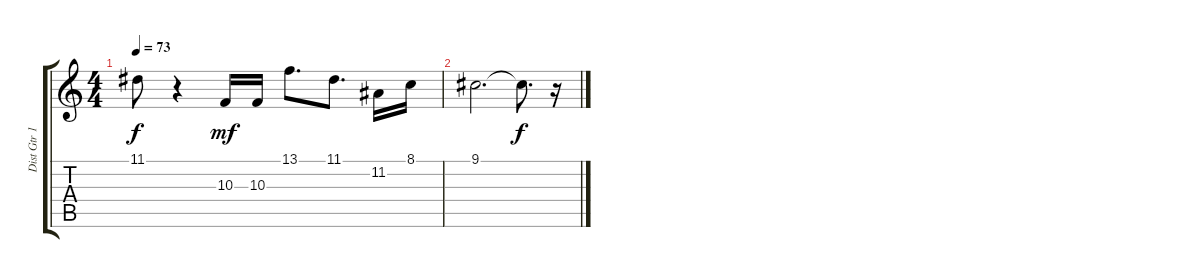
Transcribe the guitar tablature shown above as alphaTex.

\track ("Dist Gtr 1" "Dist Gtr 1") {instrument lead5charang}
\staff {score tabs}
\tuning (E4 B3 G3 D3 A2 E2) {hide}
\ts (4 4)
\tempo 73
\clef g2
\ks c
11.1{t}.8{dy f} r.4 10.3.16{dy mf} 10.3.16 13.1.8{d} 11.1.8{d} 11.2.16 8.1.16 |
9.1.2{d} 9.1{t}.8{d dy f} r.16
